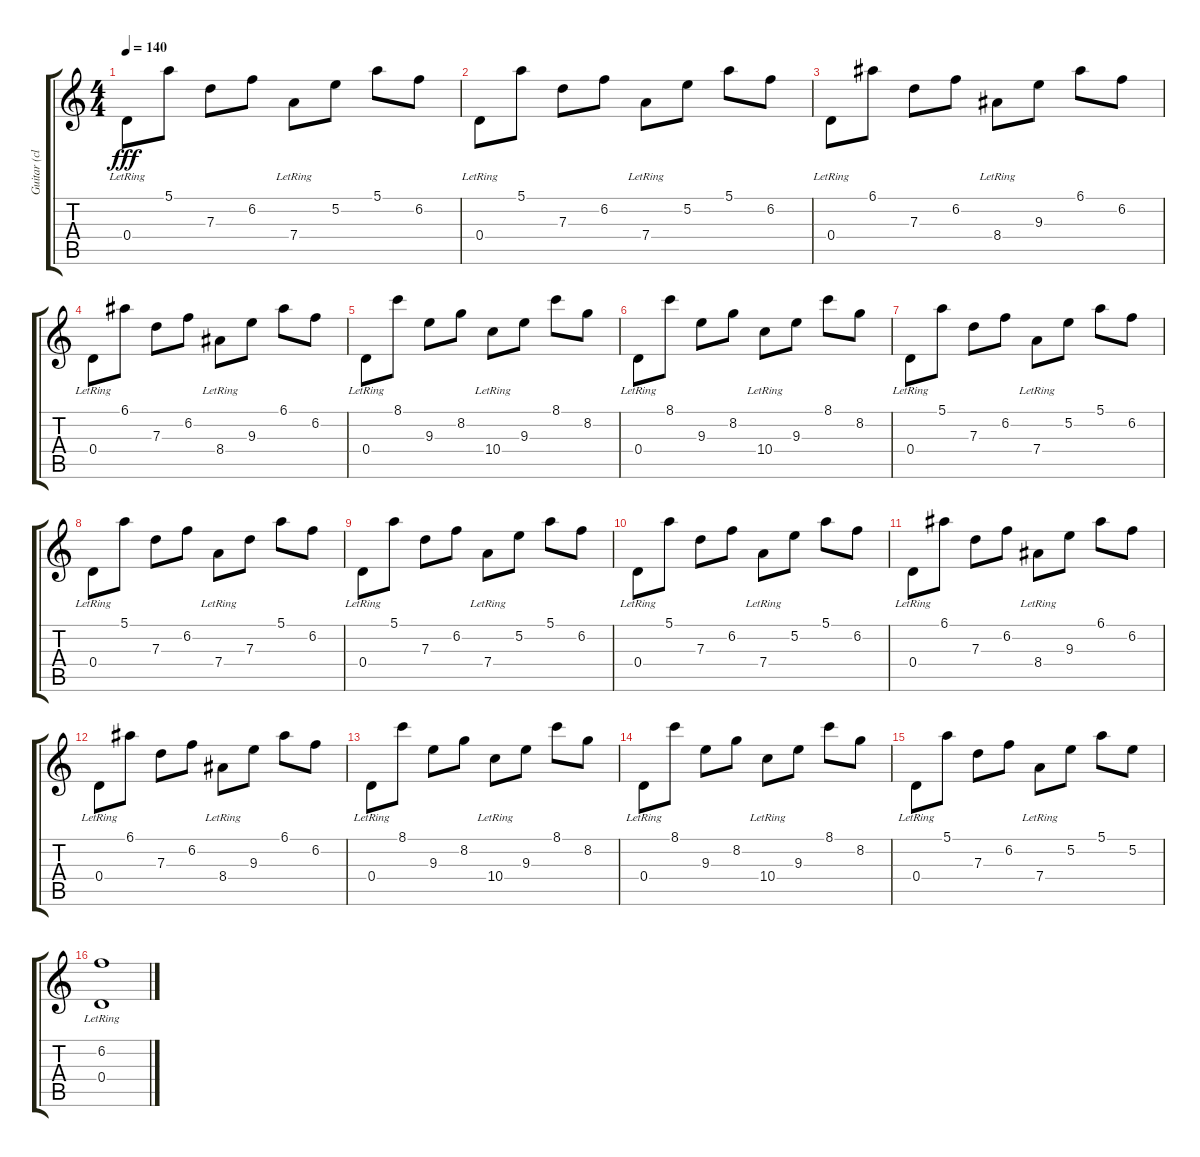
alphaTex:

\track ("Guitar (clean)" "Guitar (cl") {instrument electricguitarclean}
\staff {score tabs}
\tuning (E4 B3 G3 D3 A2 E2) {hide}
\ts (4 4)
\tempo 140
\clef g2
\ks c
0.4{lr}.8{dy fff instrument electricguitarclean} 5.1.8 7.3.8 6.2.8 7.4{lr}.8 5.2.8 5.1.8 6.2.8 |
0.4{lr}.8 5.1.8 7.3.8 6.2.8 7.4{lr}.8 5.2.8 5.1.8 6.2.8 |
0.4{lr}.8 6.1.8 7.3.8 6.2.8 8.4{lr}.8 9.3.8 6.1.8 6.2.8 |
0.4{lr}.8 6.1.8 7.3.8 6.2.8 8.4{lr}.8 9.3.8 6.1.8 6.2.8 |
0.4{lr}.8 8.1.8 9.3.8 8.2.8 10.4{lr}.8 9.3.8 8.1.8 8.2.8 |
0.4{lr}.8 8.1.8 9.3.8 8.2.8 10.4{lr}.8 9.3.8 8.1.8 8.2.8 |
0.4{lr}.8 5.1.8 7.3.8 6.2.8 7.4{lr}.8 5.2.8 5.1.8 6.2.8 |
0.4{lr}.8 5.1.8 7.3.8 6.2.8 7.4{lr}.8 7.3.8 5.1.8 6.2.8 |
0.4{lr}.8 5.1.8 7.3.8 6.2.8 7.4{lr}.8 5.2.8 5.1.8 6.2.8 |
0.4{lr}.8 5.1.8 7.3.8 6.2.8 7.4{lr}.8 5.2.8 5.1.8 6.2.8 |
0.4{lr}.8 6.1.8 7.3.8 6.2.8 8.4{lr}.8 9.3.8 6.1.8 6.2.8 |
0.4{lr}.8 6.1.8 7.3.8 6.2.8 8.4{lr}.8 9.3.8 6.1.8 6.2.8 |
0.4{lr}.8 8.1.8 9.3.8 8.2.8 10.4{lr}.8 9.3.8 8.1.8 8.2.8 |
0.4{lr}.8 8.1.8 9.3.8 8.2.8 10.4{lr}.8 9.3.8 8.1.8 8.2.8 |
0.4{lr}.8 5.1.8 7.3.8 6.2.8 7.4{lr}.8 5.2.8 5.1.8 5.2.8 |
(6.2 0.4{lr}).1
